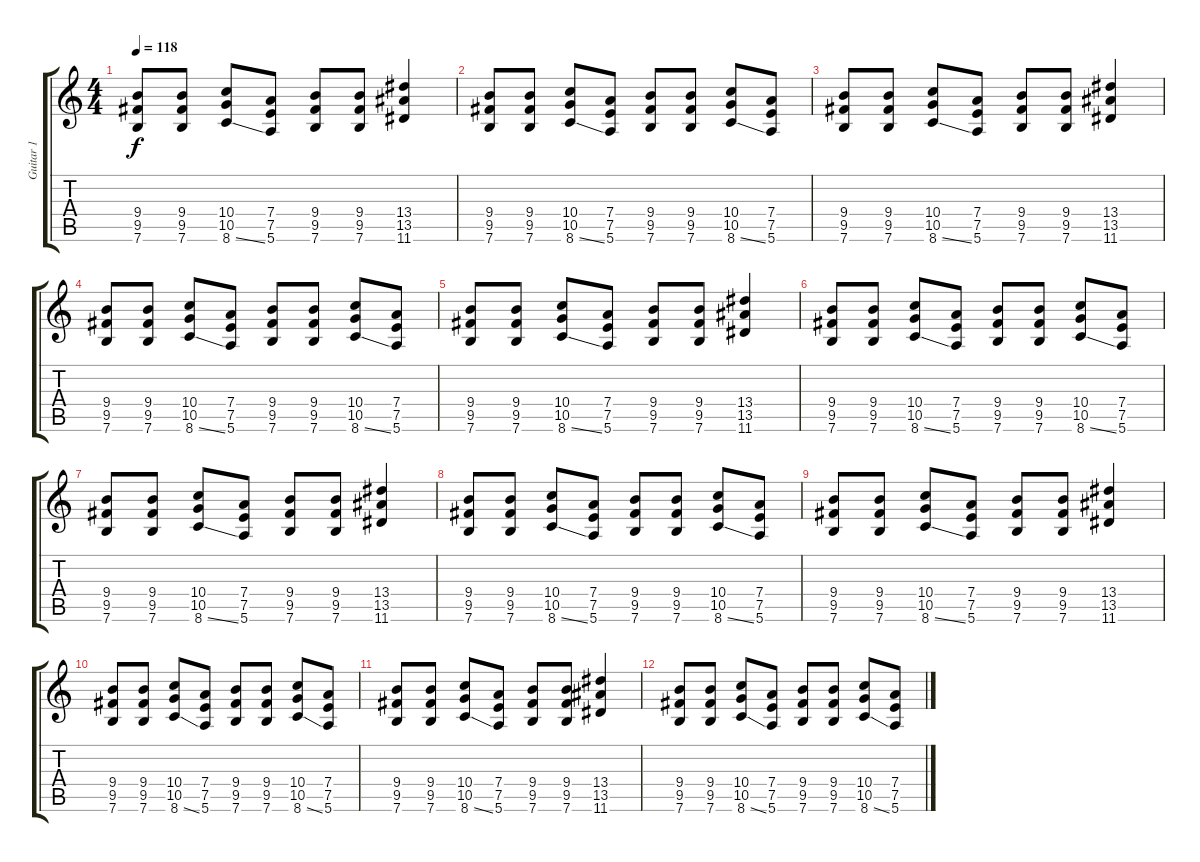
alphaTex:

\track ("Guitar 1" "Guitar 1") {instrument overdrivenguitar}
\staff {score tabs}
\tuning (E4 B3 G3 D3 A2 E2) {hide}
\ts (4 4)
\tempo 118
\clef g2
\ks c
(9.4 9.5 7.6).8{dy f} (9.4 9.5 7.6).8 (10.4 10.5 8.6{ss}).8 (7.4 7.5 5.6).8 (9.4 9.5 7.6).8 (9.4 9.5 7.6).8 (13.4 13.5 11.6).4 |
(9.4 9.5 7.6).8 (9.4 9.5 7.6).8 (10.4 10.5 8.6{ss}).8 (7.4 7.5 5.6).8 (9.4 9.5 7.6).8 (9.4 9.5 7.6).8 (10.4 10.5 8.6{ss}).8 (7.4 7.5 5.6).8 |
(9.4 9.5 7.6).8 (9.4 9.5 7.6).8 (10.4 10.5 8.6{ss}).8 (7.4 7.5 5.6).8 (9.4 9.5 7.6).8 (9.4 9.5 7.6).8 (13.4 13.5 11.6).4 |
(9.4 9.5 7.6).8 (9.4 9.5 7.6).8 (10.4 10.5 8.6{ss}).8 (7.4 7.5 5.6).8 (9.4 9.5 7.6).8 (9.4 9.5 7.6).8 (10.4 10.5 8.6{ss}).8 (7.4 7.5 5.6).8 |
(9.4 9.5 7.6).8 (9.4 9.5 7.6).8 (10.4 10.5 8.6{ss}).8 (7.4 7.5 5.6).8 (9.4 9.5 7.6).8 (9.4 9.5 7.6).8 (13.4 13.5 11.6).4 |
(9.4 9.5 7.6).8 (9.4 9.5 7.6).8 (10.4 10.5 8.6{ss}).8 (7.4 7.5 5.6).8 (9.4 9.5 7.6).8 (9.4 9.5 7.6).8 (10.4 10.5 8.6{ss}).8 (7.4 7.5 5.6).8 |
(9.4 9.5 7.6).8 (9.4 9.5 7.6).8 (10.4 10.5 8.6{ss}).8 (7.4 7.5 5.6).8 (9.4 9.5 7.6).8 (9.4 9.5 7.6).8 (13.4 13.5 11.6).4 |
(9.4 9.5 7.6).8 (9.4 9.5 7.6).8 (10.4 10.5 8.6{ss}).8 (7.4 7.5 5.6).8 (9.4 9.5 7.6).8 (9.4 9.5 7.6).8 (10.4 10.5 8.6{ss}).8 (7.4 7.5 5.6).8 |
(9.4 9.5 7.6).8 (9.4 9.5 7.6).8 (10.4 10.5 8.6{ss}).8 (7.4 7.5 5.6).8 (9.4 9.5 7.6).8 (9.4 9.5 7.6).8 (13.4 13.5 11.6).4 |
(9.4 9.5 7.6).8 (9.4 9.5 7.6).8 (10.4 10.5 8.6{ss}).8 (7.4 7.5 5.6).8 (9.4 9.5 7.6).8 (9.4 9.5 7.6).8 (10.4 10.5 8.6{ss}).8 (7.4 7.5 5.6).8 |
(9.4 9.5 7.6).8 (9.4 9.5 7.6).8 (10.4 10.5 8.6{ss}).8 (7.4 7.5 5.6).8 (9.4 9.5 7.6).8 (9.4 9.5 7.6).8 (13.4 13.5 11.6).4 |
(9.4 9.5 7.6).8 (9.4 9.5 7.6).8 (10.4 10.5 8.6{ss}).8 (7.4 7.5 5.6).8 (9.4 9.5 7.6).8 (9.4 9.5 7.6).8 (10.4 10.5 8.6{ss}).8 (7.4 7.5 5.6).8
